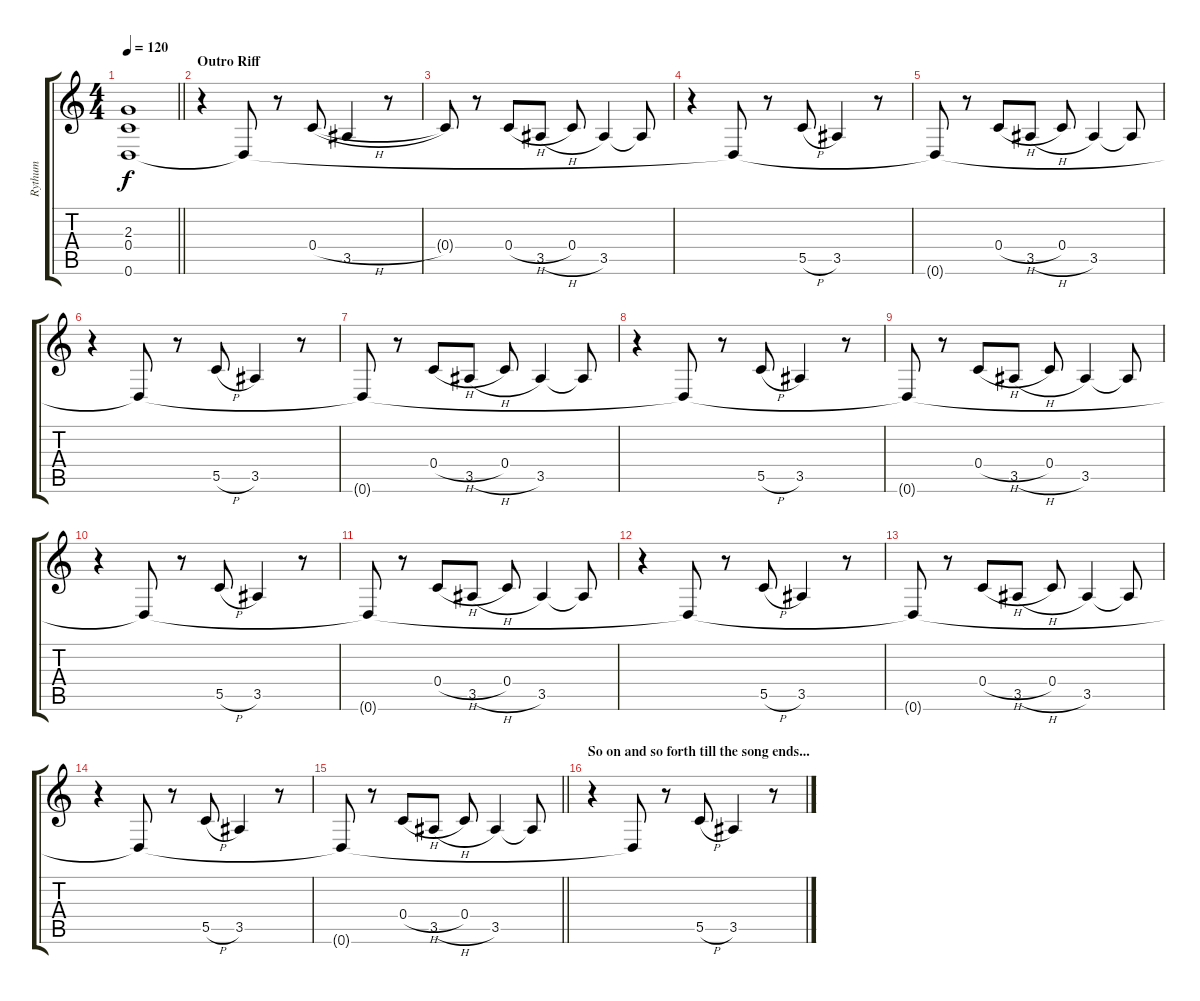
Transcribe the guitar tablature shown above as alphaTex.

\track ("Rythum" "Rythum") {instrument distortionguitar}
\staff {score tabs}
\tuning (D4 A3 F3 C3 G2 D2) {hide}
\ts (4 4)
\tempo 120
\clef g2
\barLineRight lightlight
\ks c
(2.3{t} 0.4{t} 0.6{t}).1{dy f} |
\section ("" "Outro Riff")
r.4 0.6{t}.8 r.8 0.4{h}.8 3.5.4 r.8 |
0.4{t}.8 r.8 0.4{h}.8 3.5{h}.8 0.4.8 3.5.4 3.5{t}.8 |
r.4 0.6{t}.8 r.8 5.5{h}.8 3.5.4 r.8 |
0.6{t}.8 r.8 0.4{h}.8 3.5{h}.8 0.4.8 3.5.4 3.5{t}.8 |
r.4 0.6{t}.8 r.8 5.5{h}.8 3.5.4 r.8 |
0.6{t}.8 r.8 0.4{h}.8 3.5{h}.8 0.4.8 3.5.4 3.5{t}.8 |
r.4 0.6{t}.8 r.8 5.5{h}.8 3.5.4 r.8 |
0.6{t}.8 r.8 0.4{h}.8 3.5{h}.8 0.4.8 3.5.4 3.5{t}.8 |
r.4 0.6{t}.8 r.8 5.5{h}.8 3.5.4 r.8 |
0.6{t}.8 r.8 0.4{h}.8 3.5{h}.8 0.4.8 3.5.4 3.5{t}.8 |
r.4 0.6{t}.8 r.8 5.5{h}.8 3.5.4 r.8 |
0.6{t}.8 r.8 0.4{h}.8 3.5{h}.8 0.4.8 3.5.4 3.5{t}.8 |
r.4 0.6{t}.8 r.8 5.5{h}.8 3.5.4 r.8 |
\barLineRight lightlight
0.6{t}.8 r.8 0.4{h}.8 3.5{h}.8 0.4.8 3.5.4 3.5{t}.8 |
\section ("" "So on and so forth till the song ends...")
r.4 0.6{t}.8 r.8 5.5{h}.8 3.5.4 r.8
